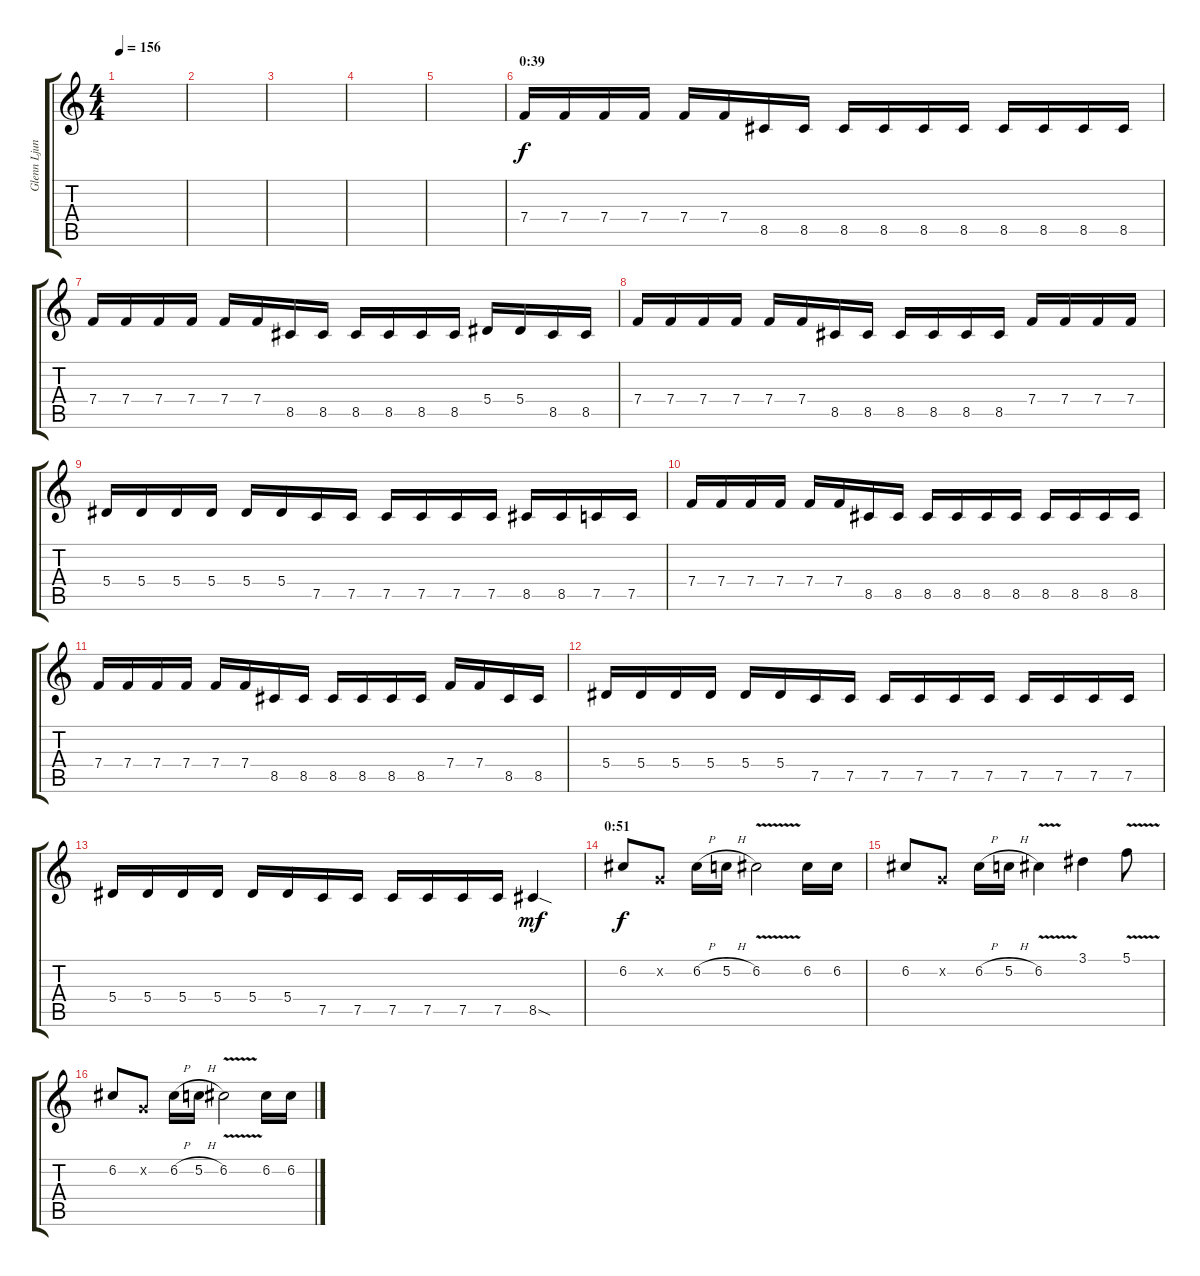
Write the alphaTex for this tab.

\track ("Glenn Ljungström" "Glenn Ljun") {instrument distortionguitar}
\staff {score tabs}
\tuning (C4 G3 Eb3 Bb2 F2 C2) {hide}
\ts (4 4)
\tempo 156
\clef g2
\ks c
|
|
|
|
|
\section ("" "0:39")
7.4.16{dy f volume 16} 7.4.16 7.4.16 7.4.16 7.4.16 7.4.16 8.5.16 8.5.16 8.5.16 8.5.16 8.5.16 8.5.16 8.5.16 8.5.16 8.5.16 8.5.16 |
7.4.16 7.4.16 7.4.16 7.4.16 7.4.16 7.4.16 8.5.16 8.5.16 8.5.16 8.5.16 8.5.16 8.5.16 5.4.16 5.4.16 8.5.16 8.5.16 |
7.4.16 7.4.16 7.4.16 7.4.16 7.4.16 7.4.16 8.5.16 8.5.16 8.5.16 8.5.16 8.5.16 8.5.16 7.4.16 7.4.16 7.4.16 7.4.16 |
5.4.16 5.4.16 5.4.16 5.4.16 5.4.16 5.4.16 7.5.16 7.5.16 7.5.16 7.5.16 7.5.16 7.5.16 8.5.16 8.5.16 7.5.16 7.5.16 |
7.4.16 7.4.16 7.4.16 7.4.16 7.4.16 7.4.16 8.5.16 8.5.16 8.5.16 8.5.16 8.5.16 8.5.16 8.5.16 8.5.16 8.5.16 8.5.16 |
7.4.16 7.4.16 7.4.16 7.4.16 7.4.16 7.4.16 8.5.16 8.5.16 8.5.16 8.5.16 8.5.16 8.5.16 7.4.16 7.4.16 8.5.16 8.5.16 |
5.4.16 5.4.16 5.4.16 5.4.16 5.4.16 5.4.16 7.5.16 7.5.16 7.5.16 7.5.16 7.5.16 7.5.16 7.5.16 7.5.16 7.5.16 7.5.16 |
5.4.16 5.4.16 5.4.16 5.4.16 5.4.16 5.4.16 7.5.16 7.5.16 7.5.16 7.5.16 7.5.16 7.5.16 8.5{sod}.4{dy mf} |
\section ("" "0:51")
6.2.8{dy f} 0.2{x}.8 6.2{h}.16 5.2{h}.16 6.2{v}.2 6.2.16 6.2.16 |
6.2.8 0.2{x}.8 6.2{h}.16 5.2{h}.16 6.2{v}.4 3.1.4 5.1{v}.8 |
6.2.8 0.2{x}.8 6.2{h}.16 5.2{h}.16 6.2{v}.2 6.2.16 6.2.16
